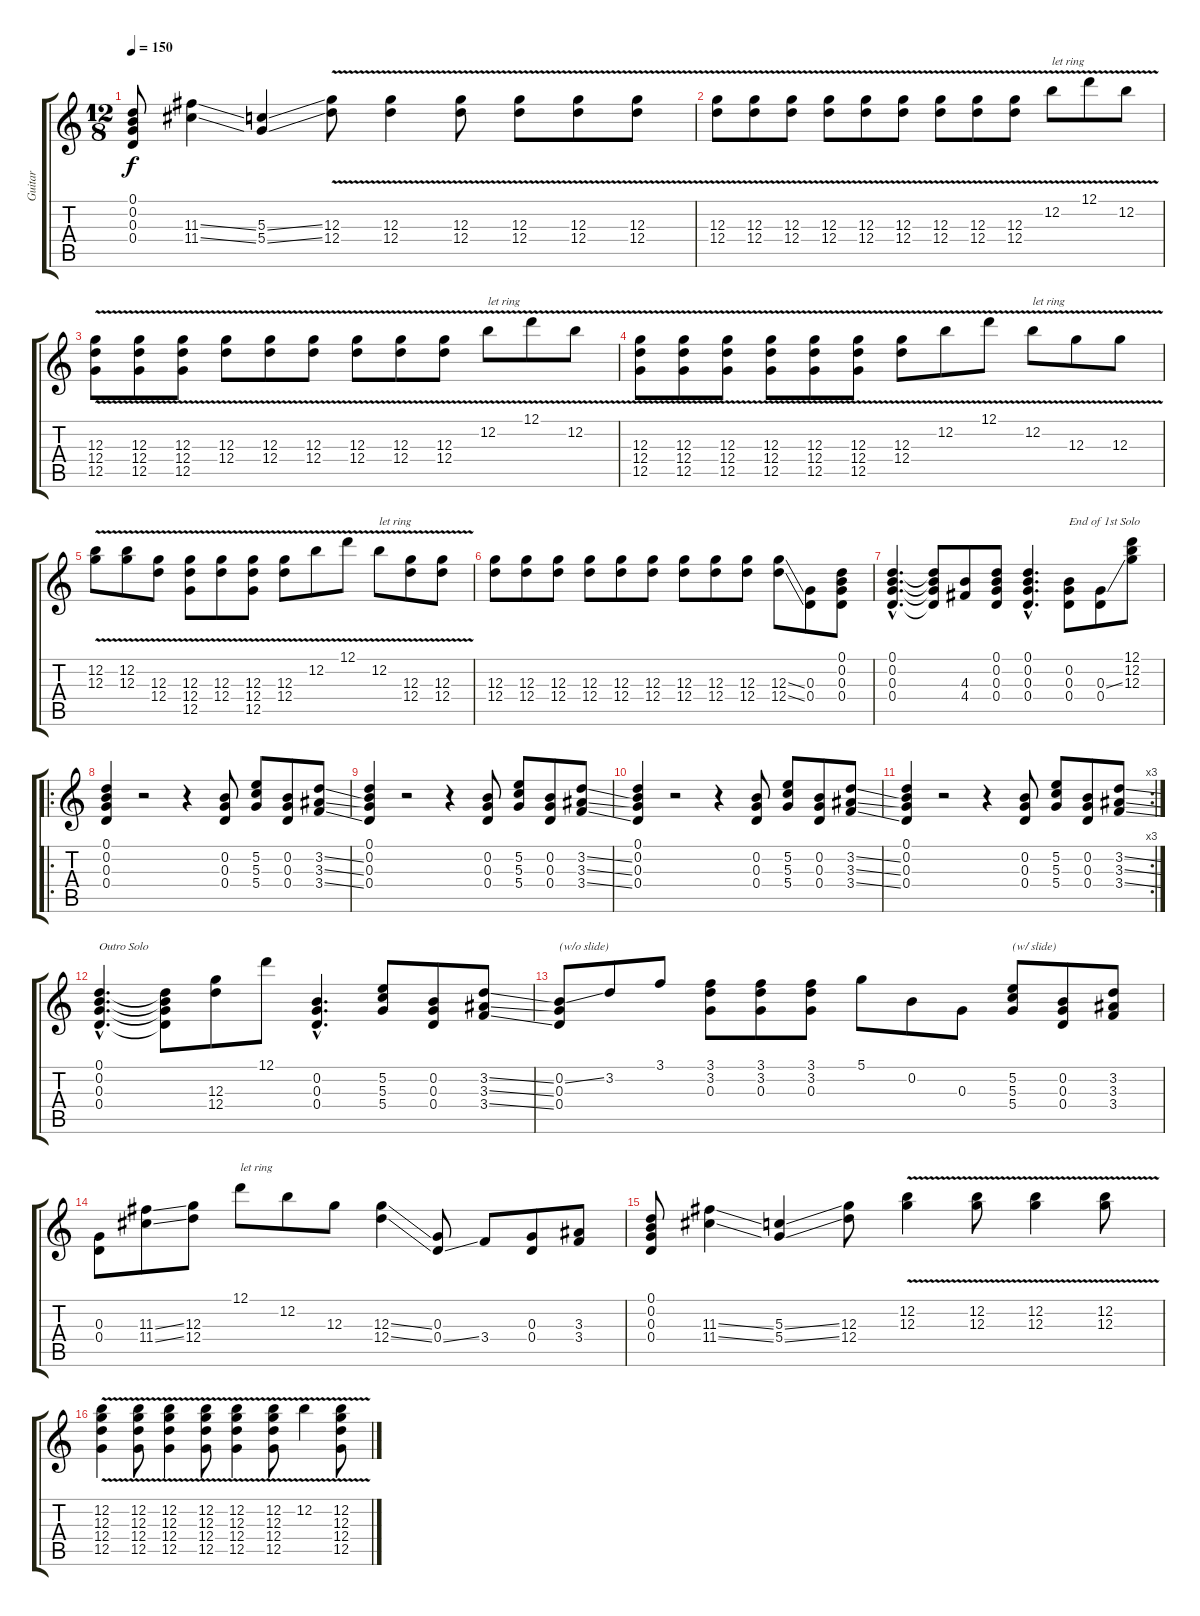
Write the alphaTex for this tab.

\track ("Guitar" "Guitar") {instrument distortionguitar}
\staff {score tabs}
\tuning (D4 B3 G3 D3 G2 D2) {hide}
\ts (12 8)
\tempo 150
\clef g2
\ks c
(0.1 0.2 0.3 0.4).8{dy f} (11.3{ss} 11.4{ss}).4 (5.3{ss} 5.4{ss}).4 (12.3{v} 12.4{v}).8 (12.3{v} 12.4{v}).4 (12.3{v} 12.4{v}).8 (12.3{v} 12.4{v}).8 (12.3{v} 12.4{v}).8 (12.3{v} 12.4{v}).8 |
(12.3{v} 12.4{v}).8 (12.3{v} 12.4{v}).8 (12.3{v} 12.4{v}).8 (12.3{v} 12.4{v}).8 (12.3{v} 12.4{v}).8 (12.3{v} 12.4{v}).8 (12.3{v} 12.4{v}).8 (12.3{v} 12.4{v}).8 (12.3{v} 12.4{v}).8 12.2{v}.8{txt "let ring"} 12.1{v}.8 12.2{v}.8 |
(12.3{v} 12.4{v} 12.5{v}).8 (12.3{v} 12.4{v} 12.5{v}).8 (12.3{v} 12.4{v} 12.5{v}).8 (12.3{v} 12.4{v}).8 (12.3{v} 12.4{v}).8 (12.3{v} 12.4{v}).8 (12.3{v} 12.4{v}).8 (12.3{v} 12.4{v}).8 (12.3{v} 12.4{v}).8 12.2{v}.8{txt "let ring"} 12.1{v}.8 12.2{v}.8 |
(12.3{v} 12.4{v} 12.5{v}).8 (12.3{v} 12.4{v} 12.5{v}).8 (12.3{v} 12.4{v} 12.5{v}).8 (12.3{v} 12.4{v} 12.5{v}).8 (12.3{v} 12.4{v} 12.5{v}).8 (12.3{v} 12.4{v} 12.5{v}).8 (12.3{v} 12.4{v}).8 12.2{v}.8 12.1{v}.8 12.2{v}.8{txt "let ring"} 12.3{v}.8 12.3{v}.8 |
(12.2{v} 12.3{v}).8 (12.2{v} 12.3{v}).8 (12.3{v} 12.4{v}).8 (12.3{v} 12.4{v} 12.5{v}).8 (12.3{v} 12.4{v}).8 (12.3{v} 12.4{v} 12.5{v}).8 (12.3{v} 12.4{v}).8 12.2{v}.8 12.1{v}.8 12.2{v}.8{txt "let ring"} (12.3{v} 12.4{v}).8 (12.3{v} 12.4{v}).8 |
(12.3 12.4).8 (12.3 12.4).8 (12.3 12.4).8 (12.3 12.4).8 (12.3 12.4).8 (12.3 12.4).8 (12.3 12.4).8 (12.3 12.4).8 (12.3 12.4).8 (12.3{ss} 12.4{ss}).8 (0.3 0.4).8 (0.1 0.2 0.3 0.4).8 |
(0.1{hac} 0.2{hac} 0.3{hac} 0.4{hac}).4{d} (0.1{t} 0.2{t} 0.3{t} 0.4{t}).8 (4.3 4.4).8 (0.1 0.2 0.3 0.4).8 (0.1{hac} 0.2{hac} 0.3{hac} 0.4{hac}).4{d} (0.2 0.3 0.4).8{txt "End of 1st Solo"} (0.3{ss} 0.4).8 (12.1 12.2 12.3).8 |
\ro
(0.1 0.2 0.3 0.4).4 r.2 r.4 (0.2 0.3 0.4).8 (5.2 5.3 5.4).8 (0.2 0.3 0.4).8 (3.2{ss} 3.3{ss} 3.4{ss}).8 |
(0.1 0.2 0.3 0.4).4 r.2 r.4 (0.2 0.3 0.4).8 (5.2 5.3 5.4).8 (0.2 0.3 0.4).8 (3.2{ss} 3.3{ss} 3.4{ss}).8 |
(0.1 0.2 0.3 0.4).4 r.2 r.4 (0.2 0.3 0.4).8 (5.2 5.3 5.4).8 (0.2 0.3 0.4).8 (3.2{ss} 3.3{ss} 3.4{ss}).8 |
\rc 3
(0.1 0.2 0.3 0.4).4 r.2 r.4 (0.2 0.3 0.4).8 (5.2 5.3 5.4).8 (0.2 0.3 0.4).8 (3.2{ss} 3.3{ss} 3.4{ss}).8 |
(0.1{hac} 0.2{hac} 0.3{hac} 0.4{hac}).4{d txt "Outro Solo"} (0.1{t} 0.2{t} 0.3{t} 0.4{t}).8 (12.3 12.4).8 12.1.8 (0.2{hac} 0.3{hac} 0.4{hac}).4{d} (5.2 5.3 5.4).8 (0.2 0.3 0.4).8 (3.2{ss} 3.3{ss} 3.4{ss}).8 |
(0.2{ss} 0.3 0.4).8{txt "(w/o slide)"} 3.2.8 3.1.8 (3.1 3.2 0.3).8 (3.1 3.2 0.3).8 (3.1 3.2 0.3).8 5.1.8 0.2.8 0.3.8 (5.2 5.3 5.4).8{txt "(w/ slide)"} (0.2 0.3 0.4).8 (3.2 3.3 3.4).8 |
(0.3 0.4).8 (11.3{ss} 11.4{ss}).8 (12.3 12.4).8 12.1.8{txt "let ring"} 12.2.8 12.3.8 (12.3{ss} 12.4{ss}).4 (0.3 0.4{ss}).8 3.4.8 (0.3 0.4).8 (3.3 3.4).8 |
(0.1 0.2 0.3 0.4).8 (11.3{ss} 11.4{ss}).4 (5.3{ss} 5.4{ss}).4 (12.3 12.4).8 (12.2{v} 12.3{v}).4 (12.2{v} 12.3{v}).8 (12.2{v} 12.3{v}).4 (12.2{v} 12.3{v}).8 |
(12.2{v} 12.3{v} 12.4{v} 12.5{v}).4 (12.2{v} 12.3{v} 12.4{v} 12.5{v}).8 (12.2{v} 12.3{v} 12.4{v} 12.5{v}).4 (12.2{v} 12.3{v} 12.4{v} 12.5{v}).8 (12.2{v} 12.3{v} 12.4{v} 12.5{v}).4 (12.2{v} 12.3{v} 12.4{v} 12.5{v}).8 12.2{v}.4 (12.2{v} 12.3{v} 12.4{v} 12.5{v}).8
